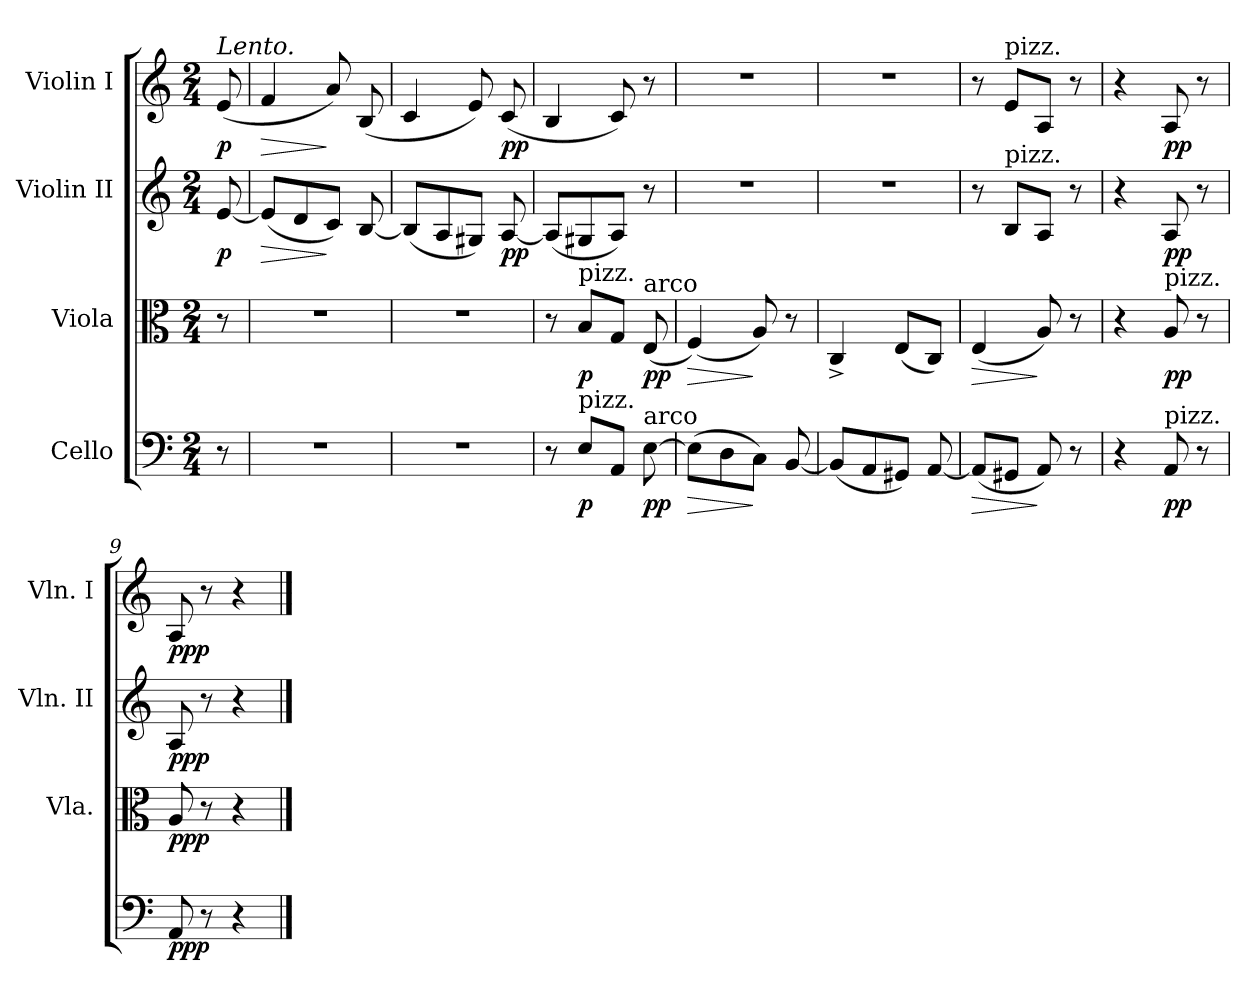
**kern	**dynam	**kern	**dynam	**kern	**dynam	**kern	**dynam
*part4	*part4	*part3	*part3	*part2	*part2	*part1	*part1
*staff4	*staff4	*staff3	*staff3	*staff2	*staff2	*staff1	*staff1
*I"Cello	*	*I"Viola	*	*I"Violin II	*	*I"Violin I	*
*	*	*I'Vla.	*	*I'Vln. II	*	*I'Vln. I	*
*clefF4	*	*clefC3	*	*clefG2	*	*clefG2	*
*k[]	*	*k[]	*	*k[]	*	*k[]	*
*a:	*	*a:	*	*a:	*	*a:	*
*M2/4	*	*M2/4	*	*M2/4	*	*M2/4	*
=1	=1	=1	=1	=1	=1	=1	=1
!	!	!	!	!	!	!LO:TX:a:i:t=Lento.	!
!	!	!	!	!	!LO:DY:b	!	!LO:DY:b
8r	.	8r	.	[8e/	p	(<8e/	p
=2	=2	=2	=2	=2	=2	=2	=2
!	!	!	!	!	!LO:HP:b	!	!LO:HP:b
2r	.	2r	.	(<8e/L]	>	4f/	>
.	.	.	.	8d/	.	.	.
.	.	.	.	8c/J)	]	8a/)	]
.	.	.	.	[8B/	.	(<8B/	.
=3	=3	=3	=3	=3	=3	=3	=3
2r	.	2r	.	(<8B/L]	.	4c/	.
.	.	.	.	8A/	.	.	.
.	.	.	.	8G#X/J)	.	8e/)	.
!	!	!	!	!	!LO:DY:b	!	!LO:DY:b
.	.	.	.	[8A/	pp	(<8c/	pp
=4	=4	=4	=4	=4	=4	=4	=4
8r	.	8r	.	(<8A/L]	.	4B/	.
!	!	!LO:TX:a:t=pizz.	!	!	!	!	!
!LO:TX:a:t=pizz.	!	!	!	!	!	!	!
!	!LO:DY:b	!	!LO:DY:b	!	!	!	!
8E/L	p	8B/L	p	8G#X/	.	.	.
8AA/J	.	8G/J	.	8A/J)	.	8c/)	.
!	!	!LO:TX:a:t=arco	!	!	!	!	!
!LO:TX:a:t=arco	!	!	!	!	!	!	!
!	!LO:DY:b	!	!LO:DY:b	!	!	!	!
[8E\	pp	(<8E/	pp	8r	.	8r	.
!!LO:LB:g=z
=5	=5	=5	=5	=5	=5	=5	=5
!	!LO:HP:b	!	!LO:HP:b	!	!	!	!
(>8E\L]	>	(<4F/)	>	2r	.	2r	.
8D\	.	.	.	.	.	.	.
8C\J)	]	8A/)	]	.	.	.	.
[8BB/	.	8r	.	.	.	.	.
=6	=6	=6	=6	=6	=6	=6	=6
(<8BB/L]	.	4C^</	.	2r	.	2r	.
8AA/	.	.	.	.	.	.	.
8GG#X/J)	.	(<8E/L	.	.	.	.	.
[8AA/	.	8C/J)	.	.	.	.	.
=7	=7	=7	=7	=7	=7	=7	=7
!	!LO:HP:b	!	!LO:HP:b	!	!	!	!
(<8AA/L]	>	(<4E/	>	8r	.	8r	.
!	!	!	!	!	!	!LO:TX:a:t=pizz.	!
!	!	!	!	!LO:TX:a:t=pizz.	!	!	!
8GG#X/J	.	.	.	8B/L	.	8e/L	.
8AA/)	]	8A/)	]	8A/J	.	8A/J	.
8r	.	8r	.	8r	.	8r	.
=8	=8	=8	=8	=8	=8	=8	=8
4r	.	4r	.	4r	.	4r	.
!	!	!LO:TX:a:t=pizz.	!	!	!	!	!
!LO:TX:a:t=pizz.	!	!	!	!	!	!	!
!	!LO:DY:b	!	!LO:DY:b	!	!LO:DY:b	!	!LO:DY:b
8AA/	pp	8A/	pp	8A/	pp	8A/	pp
8r	.	8r	.	8r	.	8r	.
=9	=9	=9	=9	=9	=9	=9	=9
!	!LO:DY:b	!	!LO:DY:b	!	!LO:DY:b	!	!LO:DY:b
8AA/	ppp	8A/	ppp	8A/	ppp	8A/	ppp
8r	.	8r	.	8r	.	8r	.
4r	.	4r	.	4r	.	4r	.
==	==	==	==	==	==	==	==
*-	*-	*-	*-	*-	*-	*-	*-
